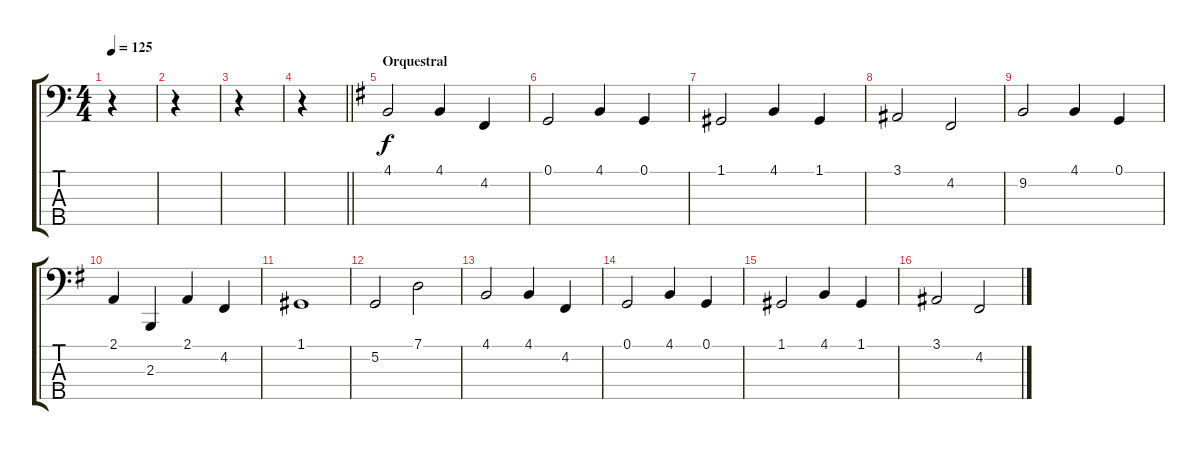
\track "" {instrument stringensemble1}
\staff {score tabs}
\tuning (G2 D2 A1 E1 B0) {hide}
\ts (4 4)
\tempo 125
\clef f4
\ks c
r.4{dy f} |
r.4 |
r.4 |
\barLineRight lightlight
r.4 |
\section ("" "Orquestral")
\ks eminor
4.1.2 4.1.4 4.2.4 |
0.1.2 4.1.4 0.1.4 |
1.1.2 4.1.4 1.1.4 |
3.1.2 4.2.2 |
9.2.2 4.1.4 0.1.4 |
2.1.4 2.3.4 2.1.4 4.2.4 |
1.1.1 |
5.2.2 7.1.2 |
4.1.2 4.1.4 4.2.4 |
0.1.2 4.1.4 0.1.4 |
1.1.2 4.1.4 1.1.4 |
3.1.2 4.2.2
